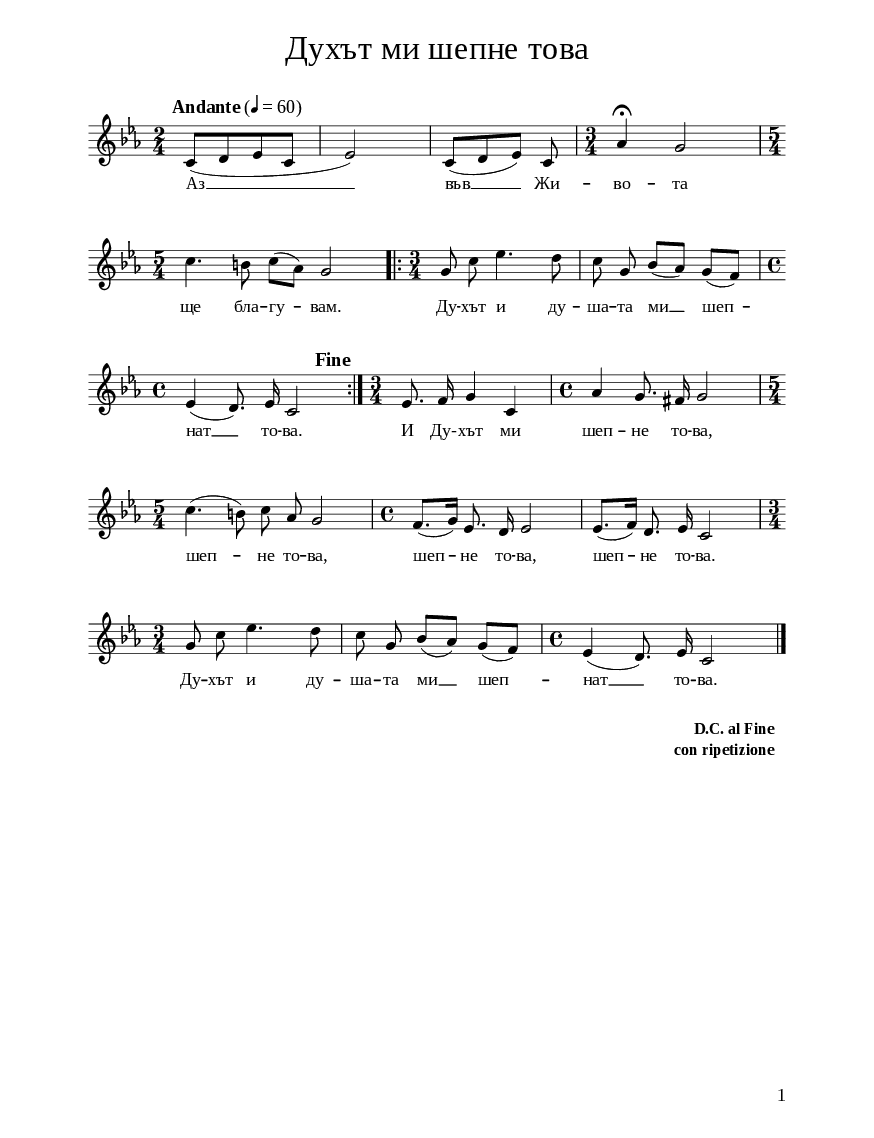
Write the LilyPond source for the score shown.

\version "2.24.2"

% include paper part and global functions
\include "include/globals.ily"

\bookpart {
  \label #'ref101_2
  \tocItem \markup "Духът ми шепне това – Duhăt mi šepne tova"
  \include "include/bookpart-paper.ily"
  \score {
    \include "include/score-layout.ily"


    \new Voice \absolute{
      \clef treble
      \key c \minor
      \time 2/4
      \tempoFunc "Andante" 4 "60"
      \autoBeamOff

      c'8 ( [ d'8 es'8 c'8 ] | es'2 ) | c'8 ( [ d'8 es'8] ) c'8 | \time 3/4  | as'4 ^\fermata g'2 | \time 5/4 \break

      c''4. b'8 c''8 ( [ as'8 ) ] g'2 | \bar ".|:"
        \time 3/4 g'8 c''8 es''4. d''8 | c''8 g'8 bes'8 ( [ as'8 ) ] g'8 ( [ f'8 ) ] | \time 4/4 \break

        es'4 ( d'8. ) es'16 \tempo "      Fine" c'2
      \bar ":|." \time 3/4 | es'8. f'16 g'4 c'4 | \time 4/4 | as'4 g'8. fis'16 g'2 | \time 5/4 \break

      c''4. ( b'8 ) c''8 as'8 g'2 | \time 4/4 | f'8. ( [ g'16 ) ] es'8. d'16 es'2 | es'8. ( [ f'16 ) ] d'8. es'16 c'2 | \time 3/4 \break

      g'8 c''8 es''4. d''8 | c''8 g'8 bes'8 ( [ as'8 ) ] g'8 ( [ f'8 ) ] | \time 4/4 | es'4 ( d'8. ) es'16 c'2  \bar "|."

    }

    \addlyrics {
      Аз __     във __   Жи --
      во -- та ще бла -- гу -- вам. Ду
      -- хът и ду -- ша -- та ми __  шеп
      -- нат __  то -- ва. И "Ду-" -- хът
      ми шеп -- не то -- ва, шеп -- не
      то -- ва, шеп -- не то -- ва,
      шеп -- не то -- ва. Ду -- хът и
      ду -- ша -- та ми __  шеп -- нат __
      то -- ва.}

        \header {
          title = \titleFunc "Духът ми шепне това" "Duhăt mi šepne tova"
        }

        \midi{}

      } % score

      \markup \dc-two "D.C. al Fine" "con ripetizione"
      

      % include foreign translation(s) of the song
    
      

    } % bookpart
